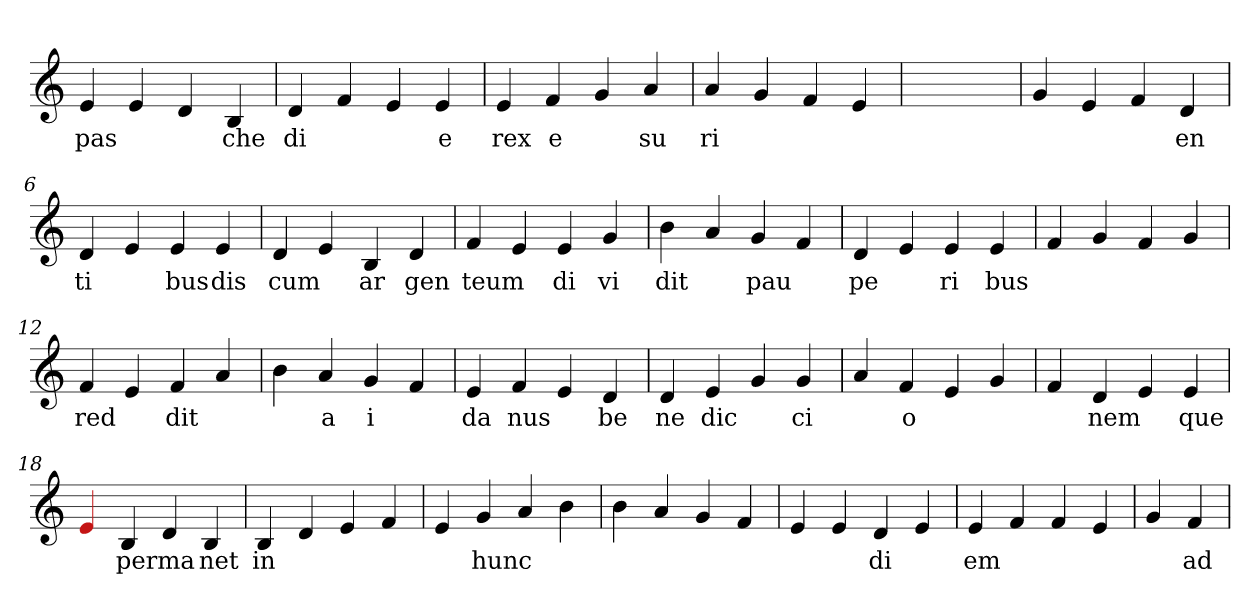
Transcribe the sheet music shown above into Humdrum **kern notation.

**kern	**text
*part1	*part1
*staff1	*staff1
*clefG2	*
=1	=1
4e	pas
4e	.
4d	.
4B	che
=2	=2
4d	di
4f	.
4e	.
4e	e
=3	=3
4e	rex
4f	e
4g	.
4a	su
=4	=4
4a	ri
4g	.
4f	.
4e	.
=5	=5
1ryy	.
=5	=5
4g	.
4e	.
4f	.
4d	en
=6	=6
4d	ti
4e	.
4e	bus
4e	dis
=7	=7
4d	cum
4e	.
4B	ar
4d	gen
=8	=8
4f	teum
4e	.
4e	di
4g	vi
=9	=9
4b	dit
4a	.
4g	pau
4f	.
=10	=10
4d	pe
4e	.
4e	ri
4e	bus
=11	=11
4f	.
4g	.
4f	.
4g	.
=12	=12
4f	red
4e	.
4f	dit
4a	.
=13	=13
4b	.
4a	a
4g	i
4f	.
=14	=14
4e	da
4f	nus
4e	.
4d	be
=15	=15
4d	ne
4e	dic
4g	.
4g	ci
=16	=16
4a	.
4f	o
4e	.
4g	.
=17	=17
4f	.
4d	nem
4e	.
4e	que
=18	=18
4Re	.
4B	per
4d	ma
4B	net
=19	=19
4B	in
4d	.
4e	.
4f	.
=20	=20
4e	.
4g	hunc
4a	.
4b	.
=21	=21
4b	.
4a	.
4g	.
4f	.
=22	=22
4e	.
4e	.
4d	di
4e	.
=23	=23
4e	em
4f	.
4f	.
4e	.
=24	=24
4g	.
4f	ad
=	=
*-	*-
